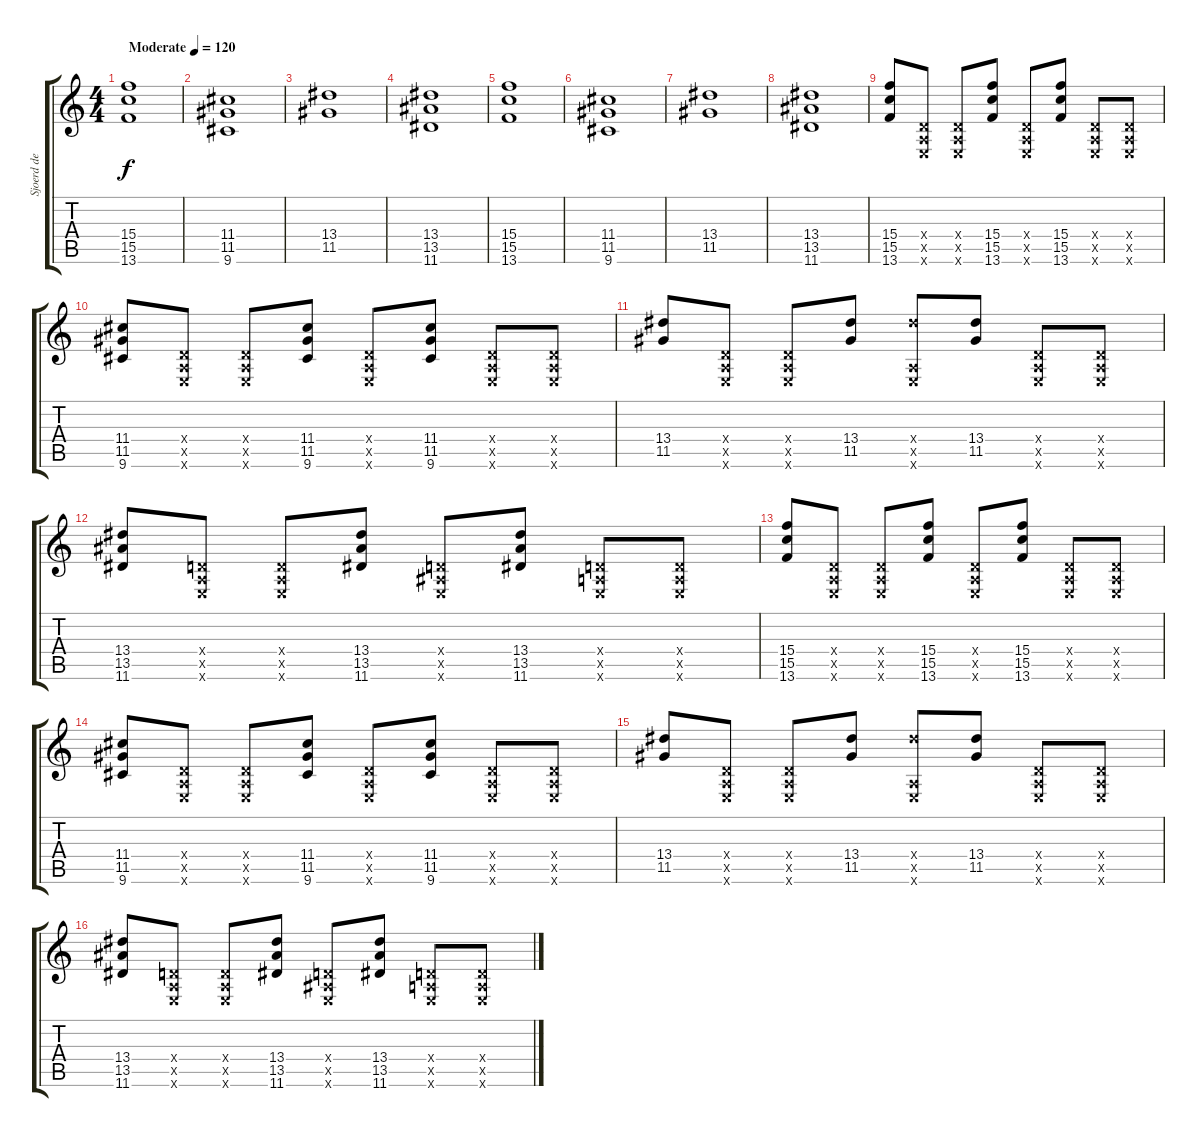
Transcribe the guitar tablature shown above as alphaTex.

\track ("Sjoerd de Nooijer" "Sjoerd de ") {instrument distortionguitar}
\staff {score tabs}
\tuning (E4 B3 G3 D3 A2 E2) {hide}
\ts (4 4)
\tempo (120 "Moderate")
\clef g2
\ks c
(15.4 15.5 13.6).1{dy f instrument distortionguitar} |
(11.4 11.5 9.6).1 |
(13.4 11.5).1 |
(13.4 13.5 11.6).1 |
(15.4 15.5 13.6).1 |
(11.4 11.5 9.6).1 |
(13.4 11.5).1 |
(13.4 13.5 11.6).1 |
(15.4 15.5 13.6).8 (0.4{x} 0.5{x} 0.6{x}).8 (0.4{x} 0.5{x} 0.6{x}).8 (15.4 15.5 13.6).8 (0.4{x} 0.5{x} 0.6{x}).8 (15.4 15.5 13.6).8 (0.4{x} 0.5{x} 0.6{x}).8 (0.4{x} 0.5{x} 0.6{x}).8 |
(11.4 11.5 9.6).8 (0.4{x} 0.5{x} 0.6{x}).8 (0.4{x} 0.5{x} 0.6{x}).8 (11.4 11.5 9.6).8 (0.4{x} 0.5{x} 0.6{x}).8 (11.4 11.5 9.6).8 (0.4{x} 0.5{x} 0.6{x}).8 (0.4{x} 0.5{x} 0.6{x}).8 |
(13.4 11.5).8 (0.4{x} 0.5{x} 0.6{x}).8 (0.4{x} 0.5{x} 0.6{x}).8 (13.4 11.5).8 (13.4{x} 0.5{x} 0.6{x}).8 (13.4 11.5).8 (0.4{x} 0.5{x} 0.6{x}).8 (0.4{x} 0.5{x} 0.6{x}).8 |
(13.4 13.5 11.6).8 (0.4{x} 0.5{x} 0.6{x}).8 (0.4{x} 0.5{x} 0.6{x}).8 (13.4 13.5 11.6).8 (0.4{x} 1.5{x} 0.6{x}).8 (13.4 13.5 11.6).8 (0.4{x} 0.5{x} 0.6{x}).8 (0.4{x} 0.5{x} 0.6{x}).8 |
(15.4 15.5 13.6).8 (0.4{x} 0.5{x} 0.6{x}).8 (0.4{x} 0.5{x} 0.6{x}).8 (15.4 15.5 13.6).8 (0.4{x} 0.5{x} 0.6{x}).8 (15.4 15.5 13.6).8 (0.4{x} 0.5{x} 0.6{x}).8 (0.4{x} 0.5{x} 0.6{x}).8 |
(11.4 11.5 9.6).8 (0.4{x} 0.5{x} 0.6{x}).8 (0.4{x} 0.5{x} 0.6{x}).8 (11.4 11.5 9.6).8 (0.4{x} 0.5{x} 0.6{x}).8 (11.4 11.5 9.6).8 (0.4{x} 0.5{x} 0.6{x}).8 (0.4{x} 0.5{x} 0.6{x}).8 |
(13.4 11.5).8 (0.4{x} 0.5{x} 0.6{x}).8 (0.4{x} 0.5{x} 0.6{x}).8 (13.4 11.5).8 (13.4{x} 0.5{x} 0.6{x}).8 (13.4 11.5).8 (0.4{x} 0.5{x} 0.6{x}).8 (0.4{x} 0.5{x} 0.6{x}).8 |
(13.4 13.5 11.6).8 (0.4{x} 0.5{x} 0.6{x}).8 (0.4{x} 0.5{x} 0.6{x}).8 (13.4 13.5 11.6).8 (0.4{x} 1.5{x} 0.6{x}).8 (13.4 13.5 11.6).8 (0.4{x} 0.5{x} 0.6{x}).8 (0.4{x} 0.5{x} 0.6{x}).8
